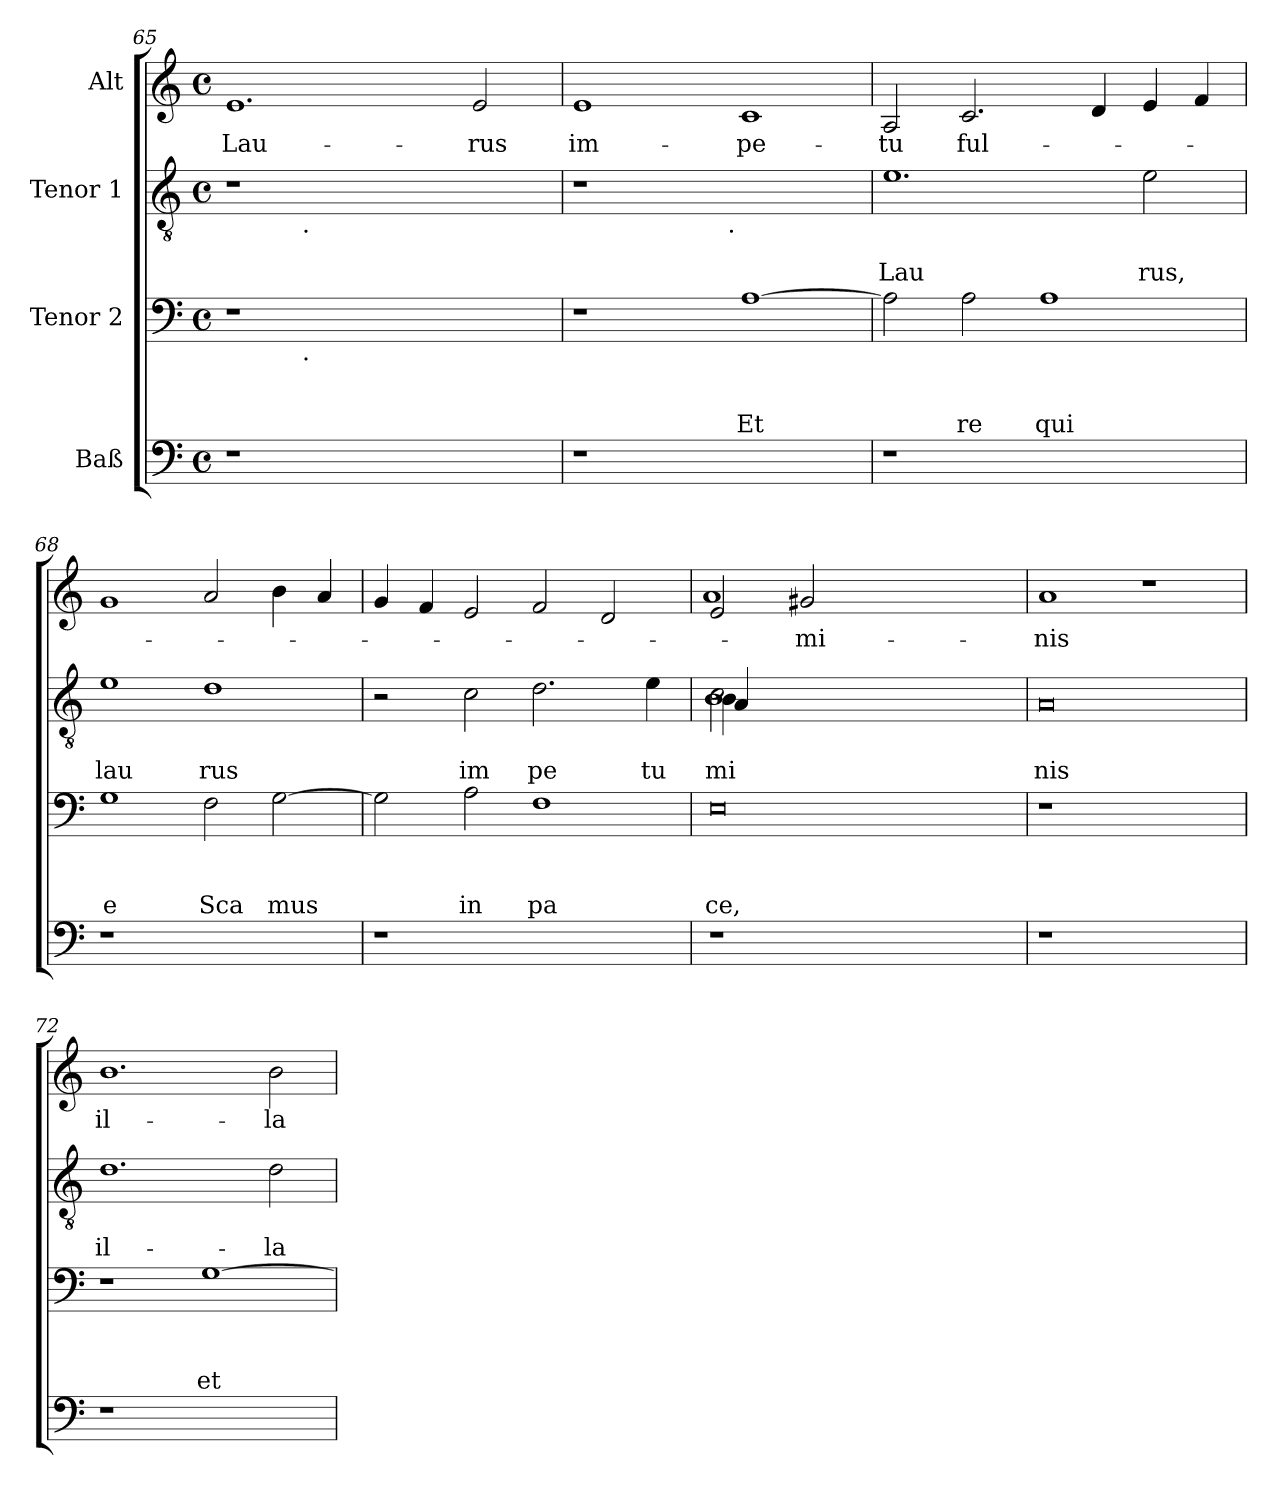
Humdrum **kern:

**kern	**kern	**text	**text	**text	**kern	**text	**text	**kern	**text
*part4	*part3	*part3	*part3	*part3	*part2	*part2	*part2	*part1	*part1
*staff4	*staff3	*staff3	*staff3	*staff3	*staff2	*staff2	*staff2	*staff1	*staff1
*I"Baß	*I"Tenor 2	*	*	*	*I"Tenor 1	*	*	*I"Alt	*
!!LO:PB:g=z
*clefF4	*clefF4	*	*	*	*clefGv2	*	*	*clefG2	*
*k[]	*k[]	*	*	*	*k[]	*	*	*k[]	*
*C:	*C:	*	*	*	*C:	*	*	*C:	*
*M4/4	*M4/4	*	*	*	*M4/4	*	*	*M4/4	*
*met(c)	*met(c)	*	*	*	*met(c)	*	*	*met(c)	*
=65	=65	=65	=65	=65	=65	=65	=65	=65	=65
!	!LO:TX:a:t=Tenor 2 taeet	!	!	!	!	!	!	!	!
!	!	!	!	!	!	!	!	!	!LO:LY:b
*	*^	*	*	*	*^	*	*	*	*
1r	1r	4...ryy	.	.	.	1r	4...ryy	.	.	1.e	Lau-
!	!	!	!	!	!	!	!LO:TX:b:t=.	!	!	!	!
!	!	!LO:TX:b:t=.	!	!	!	!	!	!	!	!	!
.	.	1ryy	.	.	.	.	1ryy	.	.	.	.
1ryy	1ryy	.	.	.	.	1ryy	.	.	.	.	.
.	.	2ryy	.	.	.	.	2ryy	.	.	.	.
!	!	!	!	!	!	!	!	!	!	!	!LO:LY:b
.	.	.	.	.	.	.	.	.	.	2e/	-rus
.	.	32ryy	.	.	.	.	32ryy	.	.	.	.
=66	=66	=66	=66	=66	=66	=66	=66	=66	=66	=66	=66
!	!	!	!	!	!	!	!	!	!	!	!LO:LY:b
*	*v	*v	*	*	*	*	*	*	*	*	*
1r	1r	.	.	.	1r	2ryy	.	.	1e	im-
.	.	.	.	.	.	4...ryy	.	.	.	.
!	!	!	!	!	!	!LO:TX:b:t=.	!	!	!	!
.	.	.	.	.	.	1ryy	.	.	.	.
!	!	!	!	!LO:LY:b	!	!	!	!	!	!LO:LY:b
1ryy	[>1A	.	.	Et	1ryy	.	.	.	1c	-pe-
.	.	.	.	.	.	32ryy	.	.	.	.
=67	=67	=67	=67	=67	=67	=67	=67	=67	=67	=67
!	!	!	!	!	!	!	!	!LO:LY:b	!	!LO:LY:b
*	*	*	*	*	*v	*v	*	*	*	*
1r	2A\]	.	.	.	1.e	.	Lau	2A/	-tu
!	!	!	!	!LO:LY:b	!	!	!	!	!LO:LY:b
.	2A\	.	.	re	.	.	.	2.c/	ful-
!	!	!	!	!LO:LY:b	!	!	!	!	!
1ryy	1A	.	.	qui	.	.	.	.	.
.	.	.	.	.	.	.	.	4d/	.
!	!	!	!	!	!	!	!LO:LY:b	!	!
.	.	.	.	.	2e\	.	rus,	4e/	.
.	.	.	.	.	.	.	.	4f/	.
=68	=68	=68	=68	=68	=68	=68	=68	=68	=68
!	!	!	!	!LO:LY:b	!	!	!LO:LY:b	!	!
1r	1G	.	.	e	1e	.	lau	1g	.
!	!	!	!	!LO:LY:b	!	!	!LO:LY:b	!	!
1ryy	2F\	.	.	Sca	1d	.	rus	2a/	.
!	!	!	!	!LO:LY:b	!	!	!	!	!
.	[>2G\	.	.	mus	.	.	.	4b\	.
.	.	.	.	.	.	.	.	4a/	.
=69	=69	=69	=69	=69	=69	=69	=69	=69	=69
1r	2G\]	.	.	.	2r	.	.	4g/	.
.	.	.	.	.	.	.	.	4f/	.
!	!	!	!	!LO:LY:b	!	!	!LO:LY:b	!	!
.	2A\	.	.	in	2c\	.	im	2e/	.
!	!	!	!	!LO:LY:b	!	!	!LO:LY:b	!	!
1ryy	1F	.	.	pa	2.d\	.	pe	2f/	.
.	.	.	.	.	.	.	.	2d/	.
!	!	!	!	!	!	!	!LO:LY:b	!	!
.	.	.	.	.	4e\	.	tu	.	.
=70	=70	=70	=70	=70	=70	=70	=70	=70	=70
!	!	!	!	!LO:LY:b	!	!	!LO:LY:b	!	!
*	*	*	*	*	*^	*	*	*	*
*	*	*	*	*	*	*^	*	*	*	*
*	*	*	*	*	*	*	*^	*	*	*	*
!	!	!	!	!	!	!	!	!	!	!LO:LY:b	!	!
*	*	*	*	*	*	*	*	*	*	*	*^	*
1r	0E	.	.	ce,	2c\	4B\	4A/	1B	.	mi	2e/	1a	.
.	.	.	.	.	.	1ryy	1ryy	.	.	.	.	.	.
!	!	!	!	!	!	!	!	!	!	!	!	!	!LO:LY:b
.	.	.	.	.	1ryy	.	.	.	.	.	2g#/	.	-mi-
1ryy	.	.	.	.	.	.	.	1ryy	.	.	1ryy	1ryy	.
.	.	.	.	.	.	2.ryy	2.ryy	.	.	.	.	.	.
.	.	.	.	.	2ryy	.	.	.	.	.	.	.	.
*	*	*	*	*	*v	*v	*v	*v	*	*	*	*	*
*	*	*	*	*	*	*	*	*v	*v	*
=71	=71	=71	=71	=71	=71	=71	=71	=71	=71
!	!	!	!	!	!	!	!LO:LY:b	!	!LO:LY:b
1r	1r	.	.	.	0A	.	nis	1a	-nis
1ryy	1ryy	.	.	.	.	.	.	1r	.
!!LO:LB:g=z
=72	=72	=72	=72	=72	=72	=72	=72	=72	=72
!	!	!	!	!	!	!	!LO:LY:b	!	!LO:LY:b
1r	1r	.	.	.	1.d	.	il-	1.b	il-
!	!	!	!	!LO:LY:b	!	!	!	!	!
1ryy	[>1G	.	.	et	.	.	.	.	.
!	!	!	!	!	!	!	!LO:LY:b	!	!LO:LY:b
.	.	.	.	.	2d\	.	-la	2b\	-la
=	=	=	=	=	=	=	=	=	=
*-	*-	*-	*-	*-	*-	*-	*-	*-	*-
